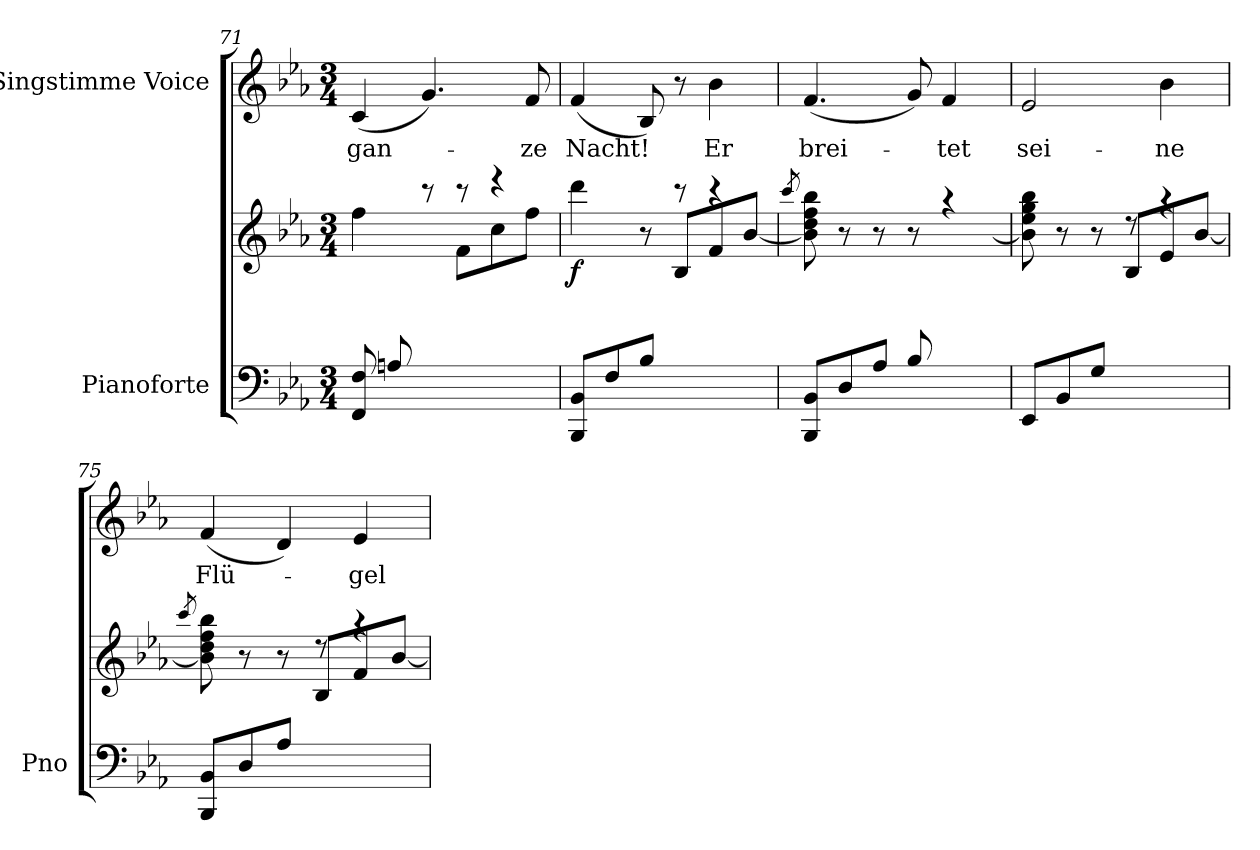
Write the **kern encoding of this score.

**kern	**kern	**dynam	**kern	**text
*part2	*part2	*part2	*part1	*part1
*staff3	*staff2	*staff2/3	*staff1	*staff1
*I"Pianoforte	*	*	*I"Singstimme Voice	*
*I'Pno	*	*	*	*
*clefF4	*clefG2	*	*clefG2	*
*k[b-e-a-]	*k[b-e-a-]	*	*k[b-e-a-]	*
*M3/4	*M3/4	*	*M3/4	*
=71	=71	=71	=71	=71
*	*^	*	*	*
8FF/ 8F/L	4ff\	4ryy	.	(4c/	gan-
8An/	.	.	.	.	.
2ryy	8r	8e-\J	.	4.g/)	.
.	8r	8f>\L	.	.	.
.	4r	8cc>\	.	.	.
.	.	8ff>\J	.	8f/	-ze
=72	=72	=72	=72	=72	=72
!	!	!	!LO:DY:b	!	!
8BBB-/ 8BB-/L	4ddd\	4.ryy	f	(4f/	Nacht!
8F/	.	.	.	.	.
8B-/J	8r	.	.	8B-/)	.
4.ryy	8r	8B-/L	.	8r	.
.	4r	8f/	.	4b-\	Er
.	.	[<8b-/J	.	.	.
=73	=73	=73	=73	=73	=73
.	8qccc/	.	.	.	.
8BBB-/ 8BB-/L	8b-\] 8dd\ 8ff\ 8bb-\	2ryy	.	(4.f/	brei-
8D/	8r	.	.	.	.
8A-/J	8r	.	.	.	.
8B-/L	8r	.	.	8g/)	.
4ryy	4r	8f\	.	4f/	-tet
.	.	[<8b-\J	.	.	.
=74	=74	=74	=74	=74	=74
8EE-/L	8b-\] 8ee-\ 8gg\ 8bb-\	4.ryy	.	2e-/	sei-
8BB-/	8r	.	.	.	.
8G/J	8r	.	.	.	.
4.ryy	8r	8B-/L	.	.	.
.	4r	8e-/	.	4b-\	-ne
.	.	[<8b-/J	.	.	.
=75	=75	=75	=75	=75	=75
.	8qccc/	.	.	.	.
8BBB-/ 8BB-/L	8b-\] 8dd\ 8ff\ 8bb-\	4.ryy	.	(4f/	Flü-
8D/	8r	.	.	.	.
8A-/J	8r	.	.	4d/)	.
4.ryy	8r	8B-/L	.	.	.
.	4r	8f/	.	4e-/	-gel
.	.	[<8b-/J	.	.	.
*	*v	*v	*	*	*
=	=	=	=	=
*-	*-	*-	*-	*-
